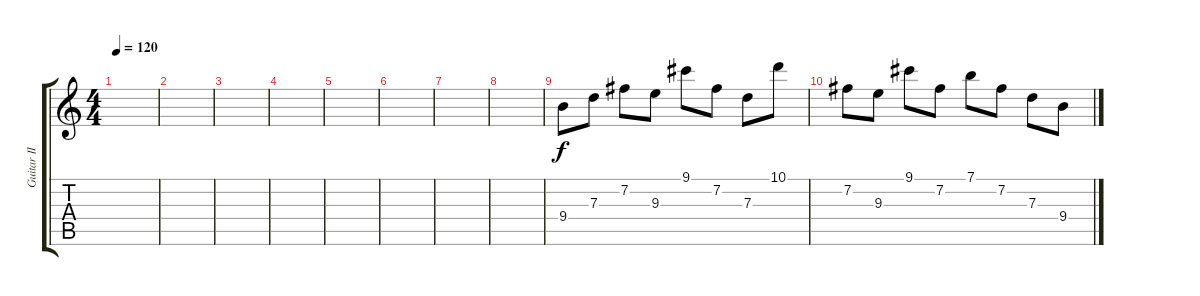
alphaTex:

\track ("Guitar II (solo)" "Guitar II ") {instrument electricguitarclean}
\staff {score tabs}
\tuning (E4 B3 G3 D3 A2 E2) {hide}
\ts (4 4)
\tempo 120
\clef g2
\ks c
|
|
|
|
|
|
|
|
9.4.8 7.3.8 7.2.8 9.3.8 9.1.8 7.2.8 7.3.8 10.1.8 |
7.2.8 9.3.8 9.1.8 7.2.8 7.1.8 7.2.8 7.3.8 9.4.8
